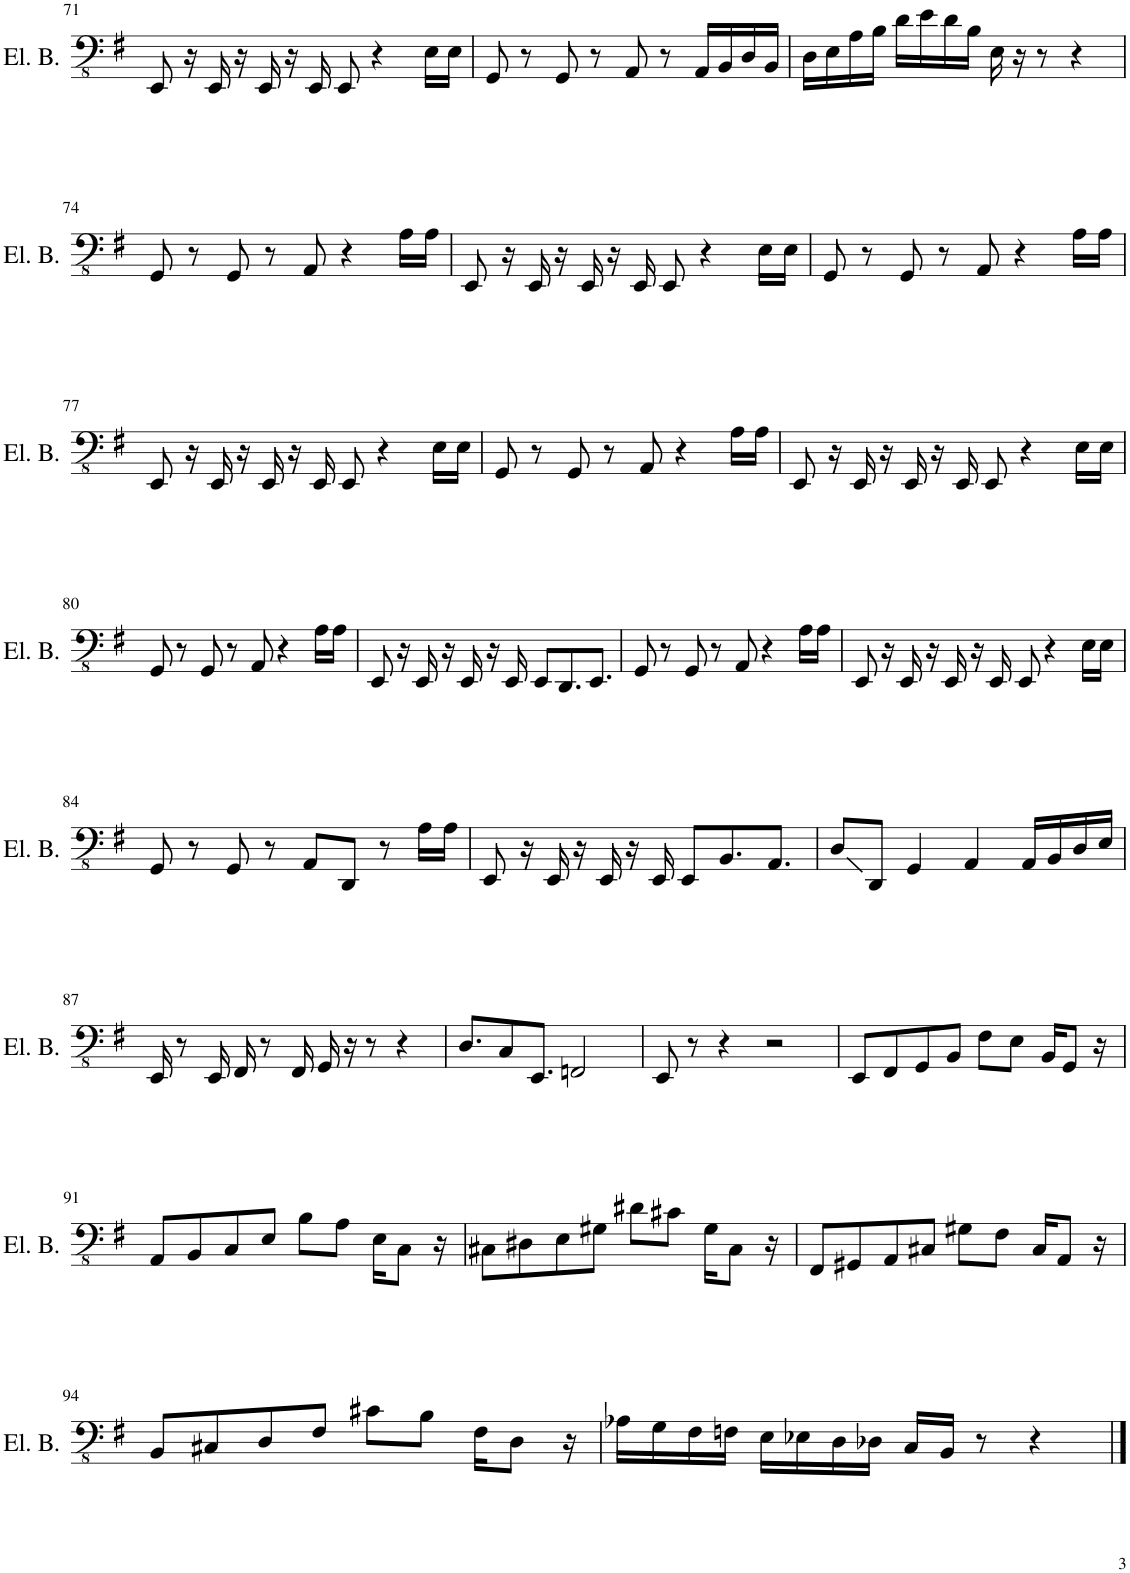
**kern
*part1
*staff1
*I"Electric Bass
*I'El. B.
!!LO:PB:g=z
*clefFv4
*k[f#]
*M4/4
=71
8EEE/
16r
16EEE/
16r
16EEE/
16r
16EEE/
8EEE/
4r
16EE\LL
16EE\JJ
=72
8GGG/
8r
8GGG/
8r
8AAA/
8r
16AAA/LL
16BBB/
16DD/
16BBB/JJ
=73
16DD\LL
16EE\
16AA\
16BB\JJ
16D\LL
16E\
16D\
16BB\JJ
16EE\
16r
8r
4r
!!LO:LB:g=z
=74
8GGG/
8r
8GGG/
8r
8AAA/
4r
16AA\LL
16AA\JJ
=75
8EEE/
16r
16EEE/
16r
16EEE/
16r
16EEE/
8EEE/
4r
16EE\LL
16EE\JJ
=76
8GGG/
8r
8GGG/
8r
8AAA/
4r
16AA\LL
16AA\JJ
!!LO:LB:g=z
=77
8EEE/
16r
16EEE/
16r
16EEE/
16r
16EEE/
8EEE/
4r
16EE\LL
16EE\JJ
=78
8GGG/
8r
8GGG/
8r
8AAA/
4r
16AA\LL
16AA\JJ
=79
8EEE/
16r
16EEE/
16r
16EEE/
16r
16EEE/
8EEE/
4r
16EE\LL
16EE\JJ
!!LO:LB:g=z
=80
8GGG/
8r
8GGG/
8r
8AAA/
4r
16AA\LL
16AA\JJ
=81
8EEE/
16r
16EEE/
16r
16EEE/
16r
16EEE/
8EEE/L
8.DDD/
8.EEE/J
=82
8GGG/
8r
8GGG/
8r
8AAA/
4r
16AA\LL
16AA\JJ
=83
8EEE/
16r
16EEE/
16r
16EEE/
16r
16EEE/
8EEE/
4r
16EE\LL
16EE\JJ
!!LO:LB:g=z
=84
8GGG/
8r
8GGG/
8r
8AAA/L
8DDD/J
8r
16AA\LL
16AA\JJ
=85
8EEE/
16r
16EEE/
16r
16EEE/
16r
16EEE/
8EEE/L
8.BBB/
8.AAA/J
=86
8DD/L
8DDD/J
4GGG/
4AAA/
16AAA/LL
16BBB/
16DD/
16EE/JJ
!!LO:LB:g=z
=87
16EEE/
8r
16EEE/
16FFF#/
8r
16FFF#/
16GGG/
16r
8r
4r
=88
8.DD/L
8CC/
8.EEE/J
2FFFn/
=89
8EEE/
8r
4r
2r
=90
8EEE/L
8FFF#/
8GGG/
8BBB/J
8FF#\L
8EE\J
16BBB/KL
8GGG/J
16r
!!LO:LB:g=z
=91
8AAA/L
8BBB/
8CC/
8EE/J
8BB\L
8AA\J
16EE\KL
8CC\J
16r
=92
8CC#X\L
8DD#X\
8EE\
8GG#X\J
8D#X\L
8C#X\J
16GG#\KL
8CC#\J
16r
=93
8FFF#/L
8GGG#X/
8AAA/
8CC#X/J
8GG#X\L
8FF#\J
16CC#/KL
8AAA/J
16r
!!LO:LB:g=z
=94
8BBB/L
8CC#X/
8DD/
8FF#/J
8C#X\L
8BB\J
16FF#\KL
8DD\J
16r
=95
16AA-X\LL
16GG\
16FF#\
16FFn\JJ
16EE\LL
16EE-X\
16DD\
16DD-X\JJ
16CC/LL
16BBB/JJ
8r
4r
==
*-
